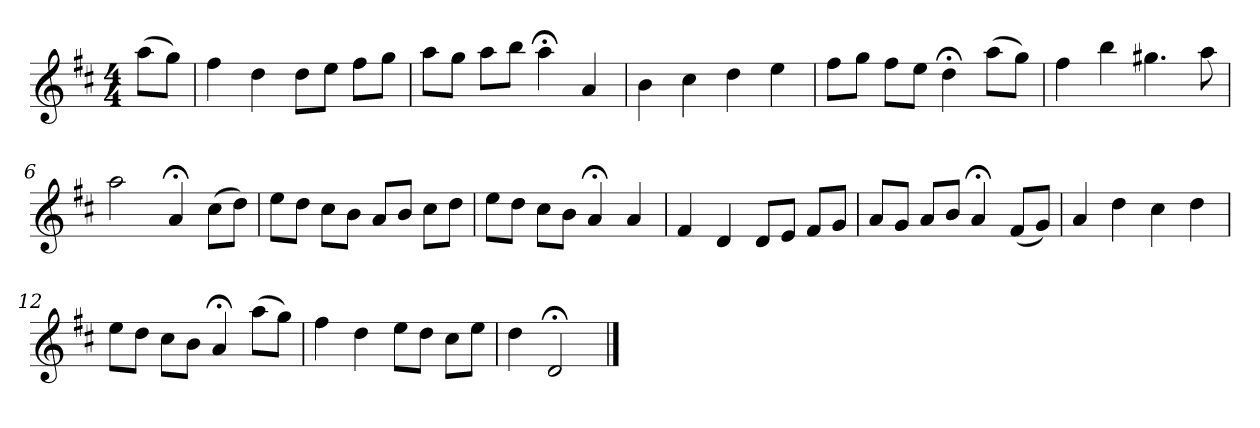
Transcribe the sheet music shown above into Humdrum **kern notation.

**kern
*part1
*staff1
*k[f#c#]
*D:
*M4/4
*MM120
=
(8aaL
8ggJ)
=1
4ff#
4dd
8ddL
8eeJ
8ff#L
8ggJ
=2
8aaL
8ggJ
8aaL
8bbJ
4aa;<
4a
=3
4b
4cc#
4dd
4ee
=4
8ff#L
8ggJ
8ff#L
8eeJ
4dd;<
(8aaL
8ggJ)
=5
4ff#
4bb
4.gg#X
8aa
=6
2aa
4a;<
(8cc#L
8ddJ)
=7
8eeL
8ddJ
8cc#L
8bJ
8aL
8bJ
8cc#L
8ddJ
=8
8eeL
8ddJ
8cc#L
8bJ
4a;<
4a
=9
4f#
4d
8dL
8eJ
8f#L
8gJ
=10
8aL
8gJ
8aL
8bJ
4a;<
(8f#L
8gJ)
=11
4a
4dd
4cc#
4dd
=12
8eeL
8ddJ
8cc#L
8bJ
4a;<
(8aaL
8ggJ)
=13
4ff#
4dd
8eeL
8ddJ
8cc#L
8eeJ
=14
4dd
2d;<
==
*-
